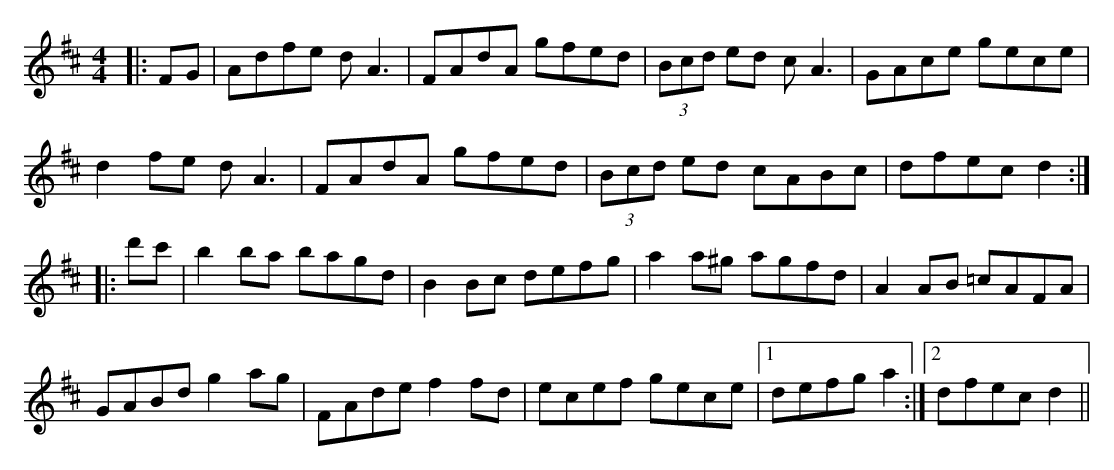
X:1
M:4/4
K:D
|:FG|Adfe dA3|FAdA gfed|(3Bcd ed cA3|GAce gece|
d2fe dA3|FAdA gfed|(3Bcd ed cABc|dfec d2:|
|:d'c'|b2ba bagd|B2Bc defg|a2a^g agfd|A2AB =cAFA|
GABd g2ag|FAde f2fd|ecef gece|1 defg a2:|2 dfec d2||
